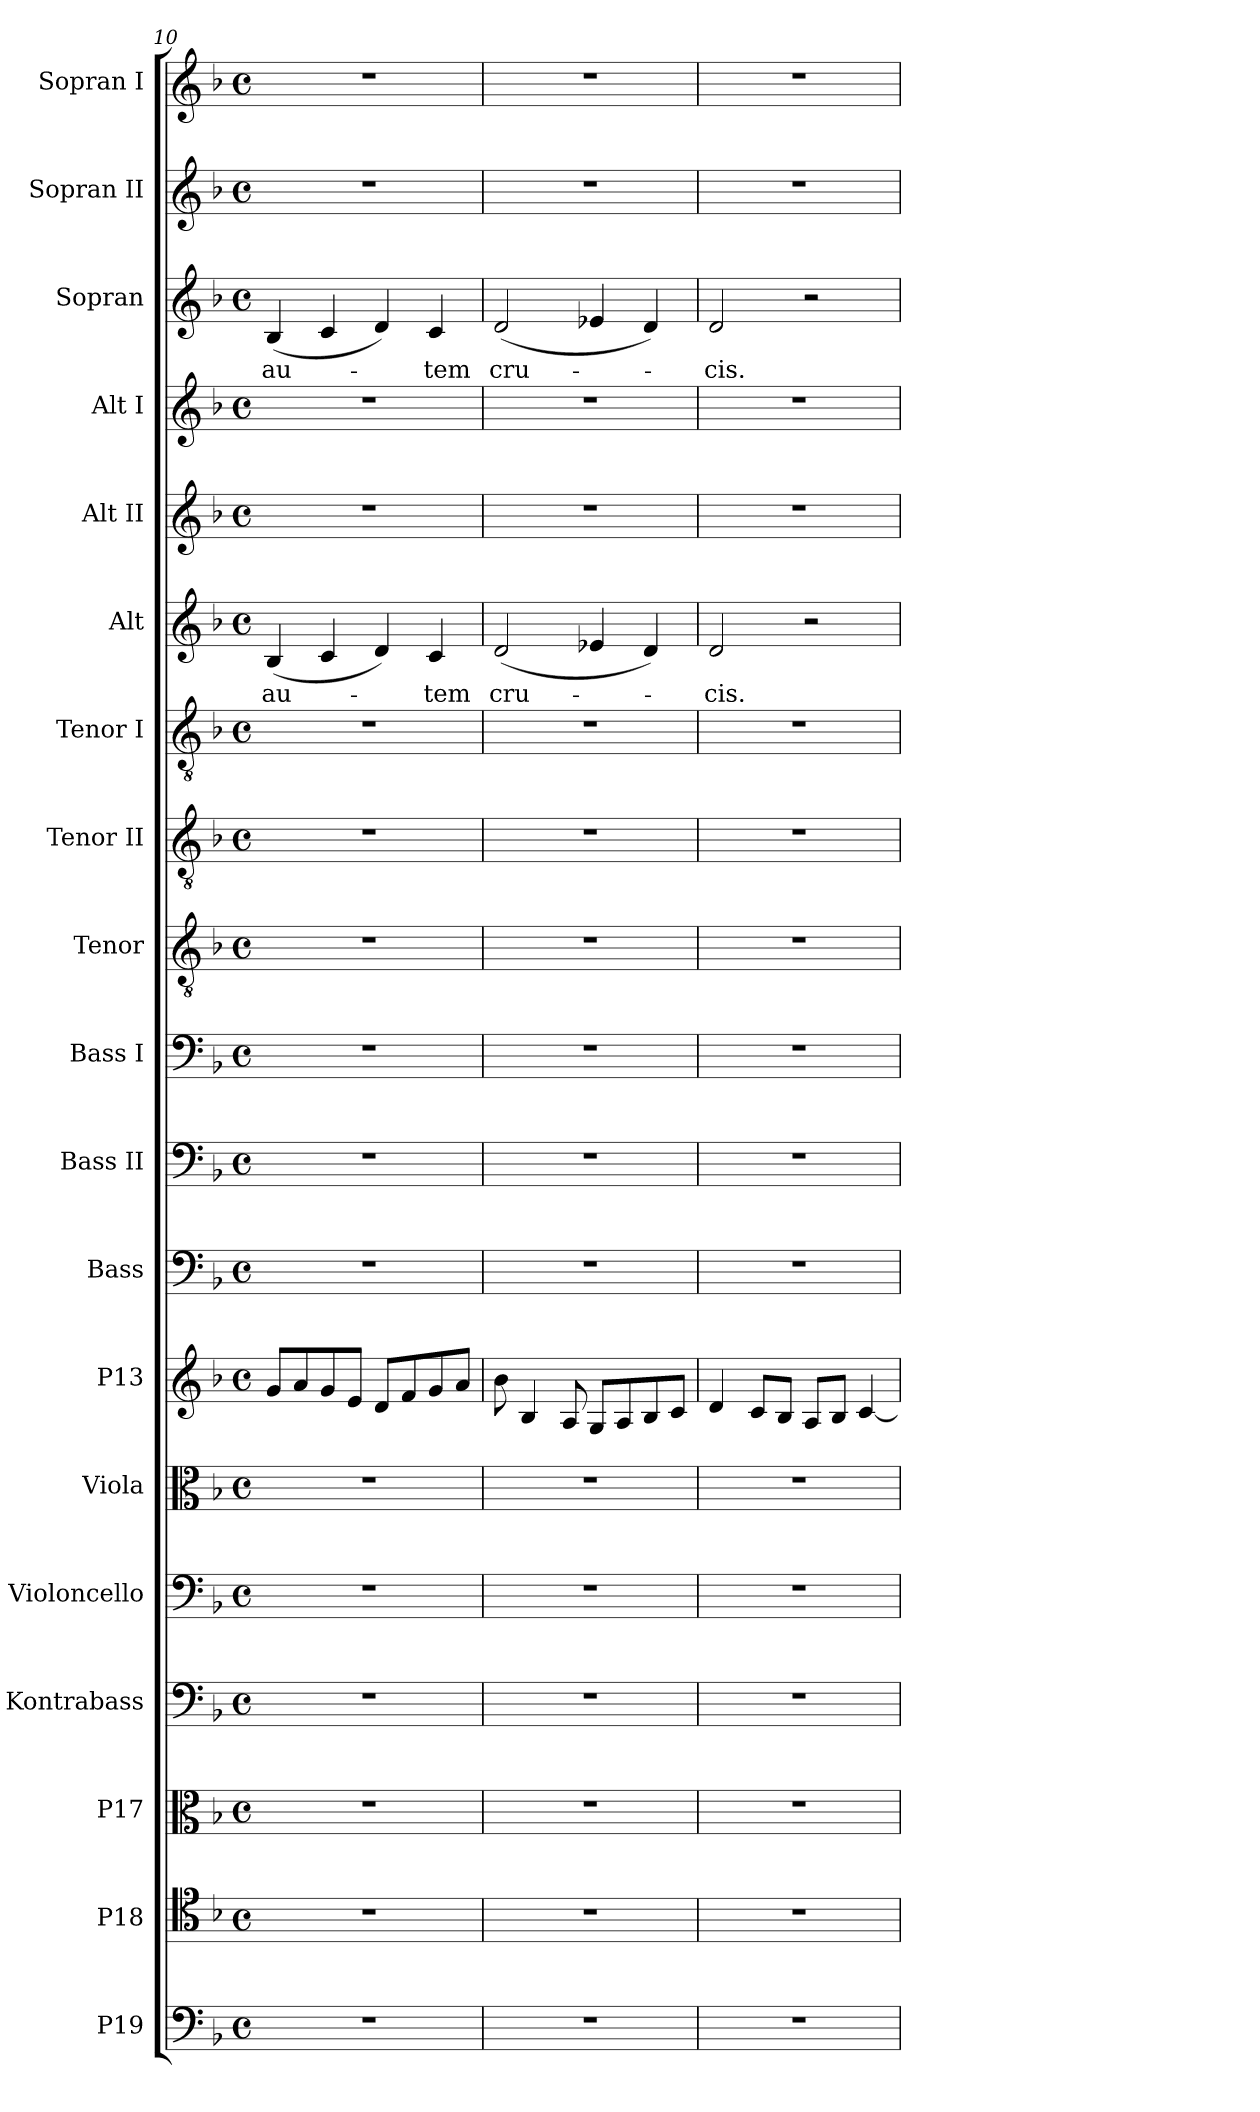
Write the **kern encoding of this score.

**kern	**kern	**kern	**kern	**kern	**kern	**kern	**kern	**kern	**kern	**kern	**kern	**kern	**kern	**text	**kern	**kern	**kern	**text	**kern	**kern
*part19	*part18	*part17	*part16	*part15	*part14	*part13	*part12	*part11	*part10	*part9	*part8	*part7	*part6	*part6	*part5	*part4	*part3	*part3	*part2	*part1
*staff19	*staff18	*staff17	*staff16	*staff15	*staff14	*staff13	*staff12	*staff11	*staff10	*staff9	*staff8	*staff7	*staff6	*staff6	*staff5	*staff4	*staff3	*staff3	*staff2	*staff1
*I"P19	*I"P18	*I"P17	*I"Kontrabass	*I"Violoncello	*I"Viola	*I"P13	*I"Bass	*I"Bass II	*I"Bass I	*I"Tenor	*I"Tenor II	*I"Tenor I	*I"Alt	*	*I"Alt II	*I"Alt I	*I"Sopran	*	*I"Sopran II	*I"Sopran I
*	*	*	*I'Kb.	*I'Vc.	*I'Vla.	*	*I'B.	*I'B.	*I'B.	*I'T.	*I'T.	*I'T.	*I'A.	*	*I'A.	*I'A.	*I'S.	*	*I'S.	*I'S.
*clefF4	*clefC4	*clefC3	*clefF4	*clefF4	*clefC3	*clefG2	*clefF4	*clefF4	*clefF4	*clefGv2	*clefGv2	*clefGv2	*clefG2	*	*clefG2	*clefG2	*clefG2	*	*clefG2	*clefG2
*	*	*	*ITrd7c12	*	*	*	*	*	*	*ITrd7c12	*ITrd7c12	*ITrd7c12	*	*	*	*	*	*	*	*
*k[b-]	*k[b-]	*k[b-]	*k[b-]	*k[b-]	*k[b-]	*k[b-]	*k[b-]	*k[b-]	*k[b-]	*k[b-]	*k[b-]	*k[b-]	*k[b-]	*	*k[b-]	*k[b-]	*k[b-]	*	*k[b-]	*k[b-]
*F:	*F:	*F:	*F:	*F:	*F:	*F:	*F:	*F:	*F:	*F:	*F:	*F:	*F:	*	*F:	*F:	*F:	*	*F:	*F:
*M4/4	*M4/4	*M4/4	*M4/4	*M4/4	*M4/4	*M4/4	*M4/4	*M4/4	*M4/4	*M4/4	*M4/4	*M4/4	*M4/4	*	*M4/4	*M4/4	*M4/4	*	*M4/4	*M4/4
*met(c)	*met(c)	*met(c)	*met(c)	*met(c)	*met(c)	*met(c)	*met(c)	*met(c)	*met(c)	*met(c)	*met(c)	*met(c)	*met(c)	*	*met(c)	*met(c)	*met(c)	*	*met(c)	*met(c)
=10	=10	=10	=10	=10	=10	=10	=10	=10	=10	=10	=10	=10	=10	=10	=10	=10	=10	=10	=10	=10
!	!	!	!	!	!	!	!	!	!	!	!	!	!	!LO:LY:b:color=#000000	!	!	!	!	!	!
!	!	!	!	!	!	!	!	!	!	!	!	!	!	!	!	!	!	!LO:LY:b:color=#000000	!	!
1r	1r	1r	1r	1r	1r	8gi/L	1r	1r	1r	1r	1r	1r	(4B-i/	au-	1r	1r	(4B-i/	au-	1r	1r
.	.	.	.	.	.	8ai/	.	.	.	.	.	.	.	.	.	.	.	.	.	.
.	.	.	.	.	.	8gi/	.	.	.	.	.	.	4ci/	.	.	.	4ci/	.	.	.
.	.	.	.	.	.	8ei/J	.	.	.	.	.	.	.	.	.	.	.	.	.	.
.	.	.	.	.	.	8di/L	.	.	.	.	.	.	4di/)	.	.	.	4di/)	.	.	.
.	.	.	.	.	.	8fi/	.	.	.	.	.	.	.	.	.	.	.	.	.	.
!	!	!	!	!	!	!	!	!	!	!	!	!	!	!LO:LY:b:color=#000000	!	!	!	!	!	!
!	!	!	!	!	!	!	!	!	!	!	!	!	!	!	!	!	!	!LO:LY:b:color=#000000	!	!
.	.	.	.	.	.	8gi/	.	.	.	.	.	.	4ci/	-tem	.	.	4ci/	-tem	.	.
.	.	.	.	.	.	8ai/J	.	.	.	.	.	.	.	.	.	.	.	.	.	.
=11	=11	=11	=11	=11	=11	=11	=11	=11	=11	=11	=11	=11	=11	=11	=11	=11	=11	=11	=11	=11
!	!	!	!	!	!	!	!	!	!	!	!	!	!	!LO:LY:b:color=#000000	!	!	!	!	!	!
!	!	!	!	!	!	!	!	!	!	!	!	!	!	!	!	!	!	!LO:LY:b:color=#000000	!	!
1r	1r	1r	1r	1r	1r	8b-i\	1r	1r	1r	1r	1r	1r	(2di/	cru-	1r	1r	(2di/	cru-	1r	1r
.	.	.	.	.	.	4B-i/	.	.	.	.	.	.	.	.	.	.	.	.	.	.
.	.	.	.	.	.	8Ai/	.	.	.	.	.	.	.	.	.	.	.	.	.	.
.	.	.	.	.	.	8Gi/L	.	.	.	.	.	.	4e-Xi/	.	.	.	4e-Xi/	.	.	.
.	.	.	.	.	.	8Ai/	.	.	.	.	.	.	.	.	.	.	.	.	.	.
.	.	.	.	.	.	8B-i/	.	.	.	.	.	.	4di/)	.	.	.	4di/)	.	.	.
.	.	.	.	.	.	8ci/J	.	.	.	.	.	.	.	.	.	.	.	.	.	.
=12	=12	=12	=12	=12	=12	=12	=12	=12	=12	=12	=12	=12	=12	=12	=12	=12	=12	=12	=12	=12
!	!	!	!	!	!	!	!	!	!	!	!	!	!	!LO:LY:b:color=#000000	!	!	!	!	!	!
!	!	!	!	!	!	!	!	!	!	!	!	!	!	!	!	!	!	!LO:LY:b:color=#000000	!	!
1r	1r	1r	1r	1r	1r	4di/	1r	1r	1r	1r	1r	1r	2di/	-cis.	1r	1r	2di/	-cis.	1r	1r
.	.	.	.	.	.	8ci/L	.	.	.	.	.	.	.	.	.	.	.	.	.	.
.	.	.	.	.	.	8B-i/J	.	.	.	.	.	.	.	.	.	.	.	.	.	.
.	.	.	.	.	.	8Ai/L	.	.	.	.	.	.	2r	.	.	.	2r	.	.	.
.	.	.	.	.	.	8B-i/J	.	.	.	.	.	.	.	.	.	.	.	.	.	.
.	.	.	.	.	.	[4ci/	.	.	.	.	.	.	.	.	.	.	.	.	.	.
=	=	=	=	=	=	=	=	=	=	=	=	=	=	=	=	=	=	=	=	=
*-	*-	*-	*-	*-	*-	*-	*-	*-	*-	*-	*-	*-	*-	*-	*-	*-	*-	*-	*-	*-
